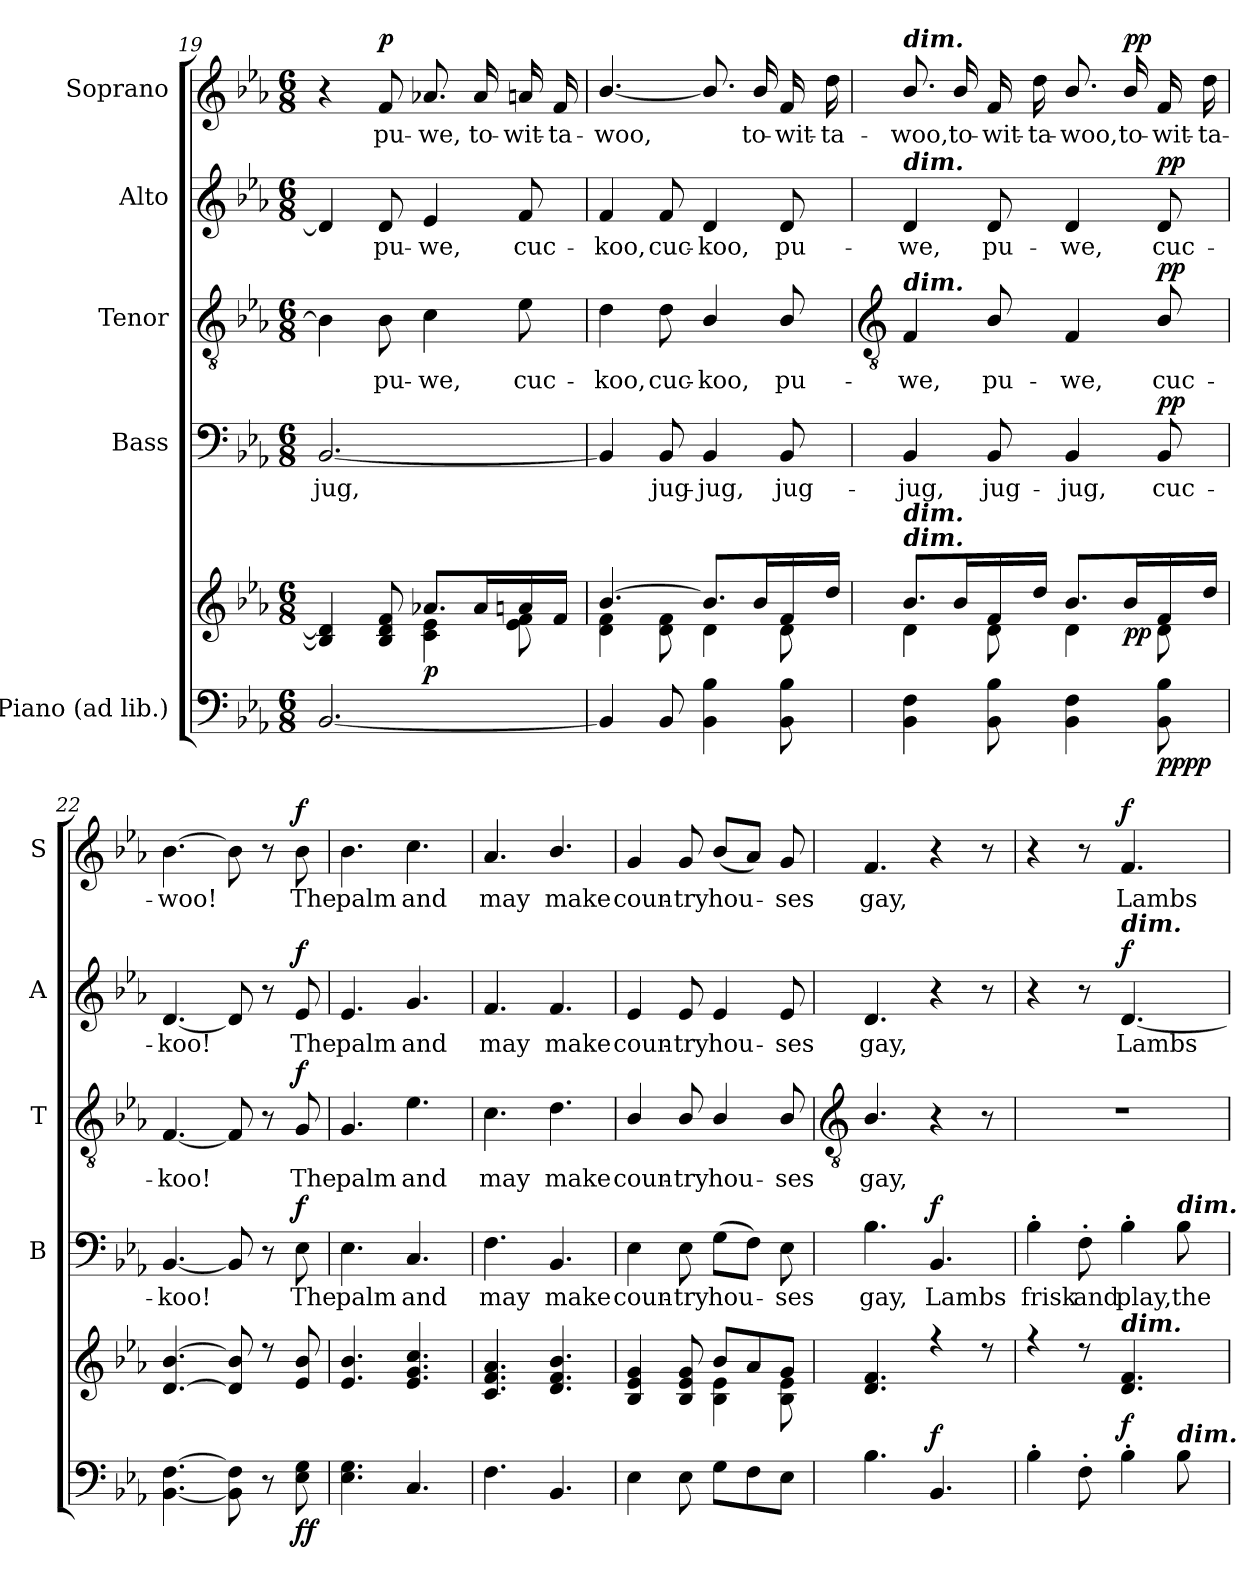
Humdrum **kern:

**kern	**kern	**dynam	**kern	**text	**dynam	**kern	**text	**dynam	**kern	**text	**dynam	**kern	**text	**dynam
*part5	*part5	*part5	*part4	*part4	*part4	*part3	*part3	*part3	*part2	*part2	*part2	*part1	*part1	*part1
*staff6	*staff5	*staff5/6	*staff4	*staff4	*staff4	*staff3	*staff3	*staff3	*staff2	*staff2	*staff2	*staff1	*staff1	*staff1
*I"Piano (ad lib.)	*	*	*I"Bass	*	*	*I"Tenor	*	*	*I"Alto	*	*	*I"Soprano	*	*
*	*	*	*I'B	*	*	*I'T	*	*	*I'A	*	*	*I'S	*	*
*clefF4	*clefG2	*	*clefF4	*	*	*clefGv2	*	*	*clefG2	*	*	*clefG2	*	*
*k[b-e-a-]	*k[b-e-a-]	*	*k[b-e-a-]	*	*	*k[b-e-a-]	*	*	*k[b-e-a-]	*	*	*k[b-e-a-]	*	*
*E-:	*E-:	*	*E-:	*	*	*E-:	*	*	*E-:	*	*	*E-:	*	*
*M6/8	*M6/8	*	*M6/8	*	*	*M6/8	*	*	*M6/8	*	*	*M6/8	*	*
=19	=19	=19	=19	=19	=19	=19	=19	=19	=19	=19	=19	=19	=19	=19
*	*^	*	*	*	*	*	*	*	*	*	*	*	*	*
!	!	!	!	!	!LO:LY:b	!	!	!	!	!	!	!	!	!	!
[2.BB-	4B-/] 4d/]	4.ryy	.	[2.BB-	-jug,	.	4B-]	.	.	4d]	.	.	4r	.	.
!	!	!	!	!	!	!	!	!LO:LY:b	!	!	!LO:LY:b	!	!	!LO:LY:b	!LO:DY:b
.	8B-/ 8d/ 8f/	.	.	.	.	.	8B-	pu-	.	8d	pu-	.	8f	pu-	p
!	!	!	!LO:DY:b	!	!	!	!	!LO:LY:b	!	!	!LO:LY:b	!	!	!LO:LY:b	!
.	8.a-X/L	4c\ 4e-\	p	.	.	.	4c	-we,	.	4e-	-we,	.	8.a-X	-we,	.
!	!	!	!	!	!	!	!	!	!	!	!	!	!	!LO:LY:b	!
.	16a-/L	.	.	.	.	.	.	.	.	.	.	.	16a-	to-	.
!	!	!	!	!	!	!	!	!LO:LY:b	!	!	!LO:LY:b	!	!	!LO:LY:b	!
.	16an/	8e-\ 8f\	.	.	.	.	8e-	cuc-	.	8f	cuc-	.	16an	-wit-	.
!	!	!	!	!	!	!	!	!	!	!	!	!	!	!LO:LY:b	!
.	16f/JJ	.	.	.	.	.	.	.	.	.	.	.	16f	-ta-	.
=20	=20	=20	=20	=20	=20	=20	=20	=20	=20	=20	=20	=20	=20	=20	=20
!	!	!	!	!	!	!	!	!LO:LY:b	!	!	!LO:LY:b	!	!	!LO:LY:b	!
4BB-]	[4.b-/	4d\ 4f\	.	4BB-]	.	.	4d	-koo,	.	4f	-koo,	.	[4.b-/	-woo,	.
!	!	!	!	!	!LO:LY:b	!	!	!LO:LY:b	!	!	!LO:LY:b	!	!	!	!
8BB-	.	8d\ 8f\	.	8BB-	jug-	.	8d	cuc-	.	8f	cuc-	.	.	.	.
!	!	!	!	!	!LO:LY:b	!	!	!LO:LY:b	!	!	!LO:LY:b	!	!	!	!
4BB- 4B-	8.b-/L]	4d\	.	4BB-	-jug,	.	4B-/	-koo,	.	4d	-koo,	.	8.b-/]	.	.
!	!	!	!	!	!	!	!	!	!	!	!	!	!	!LO:LY:b	!
.	16b-/L	.	.	.	.	.	.	.	.	.	.	.	16b-/	to-	.
!	!	!	!	!	!LO:LY:b	!	!	!LO:LY:b	!	!	!LO:LY:b	!	!	!LO:LY:b	!
8BB- 8B-	16f/	8d\	.	8BB-	jug-	.	8B-/	pu-	.	8d	pu-	.	16f	-wit-	.
!	!	!	!	!	!	!	!	!	!	!	!	!	!	!LO:LY:b	!
.	16dd/JJ	.	.	.	.	.	.	.	.	.	.	.	16dd	-ta-	.
!!LO:LB:g=z
=21	=21	=21	=21	=21	=21	=21	=21	=21	=21	=21	=21	=21	=21	=21	=21
*	*	*	*	*	*	*	*clefGv2	*	*	*	*	*	*	*	*
!	!	!	!	!	!	!	!	!	!	!	!	!	!LO:TX:a:Bi:t=dim.	!	!
!	!	!	!	!	!	!	!	!	!	!LO:TX:a:Bi:t=dim.	!	!	!	!	!
!	!	!	!	!	!	!	!LO:TX:a:Bi:t=dim.	!	!	!	!	!	!	!	!
!	!LO:TX:a:Bi:t=dim.	!	!	!	!	!	!	!	!	!	!	!	!	!	!
!	!LO:TX:a:Bi:t=dim.	!	!	!	!	!	!	!	!	!	!	!	!	!	!
!	!	!	!	!	!LO:LY:b	!	!	!LO:LY:b	!	!	!LO:LY:b	!	!	!LO:LY:b	!
4BB- 4F	8.b-/L	4d\	.	4BB-	-jug,	.	4F	-we,	.	4d	-we,	.	8.b-/	-woo,	.
!	!	!	!	!	!	!	!	!	!	!	!	!	!	!LO:LY:b	!
.	16b-/L	.	.	.	.	.	.	.	.	.	.	.	16b-/	to-	.
!	!	!	!	!	!LO:LY:b	!	!	!LO:LY:b	!	!	!LO:LY:b	!	!	!LO:LY:b	!
8BB- 8B-	16f/	8d\	.	8BB-	jug-	.	8B-/	pu-	.	8d	pu-	.	16f	-wit-	.
!	!	!	!	!	!	!	!	!	!	!	!	!	!	!LO:LY:b	!
.	16dd/JJ	.	.	.	.	.	.	.	.	.	.	.	16dd	-ta-	.
!	!	!	!	!	!LO:LY:b	!	!	!LO:LY:b	!	!	!LO:LY:b	!	!	!LO:LY:b	!
4BB- 4F	8.b-/L	4d\	.	4BB-	-jug,	.	4F	-we,	.	4d	-we,	.	8.b-/	-woo,	.
!	!	!	!LO:DY:b	!	!	!	!	!	!	!	!	!	!	!LO:LY:b	!LO:DY:b
.	16b-/L	.	pp	.	.	.	.	.	.	.	.	.	16b-/	to-	pp
!	!	!	!LO:DY:b=2	!	!LO:LY:b	!	!	!LO:LY:b	!	!	!LO:LY:b	!	!	!LO:LY:b	!
!	!	!	!LO:DY:n=1:b	!	!	!LO:DY:b	!	!	!LO:DY:b	!	!	!LO:DY:b	!	!	!
8BB- 8B-	16f/	8d\	pp pp	8BB-	cuc-	pp	8B-/	cuc-	pp	8d	cuc-	pp	16f	-wit-	.
!	!	!	!	!	!	!	!	!	!	!	!	!	!	!LO:LY:b	!
.	16dd/JJ	.	.	.	.	.	.	.	.	.	.	.	16dd	-ta-	.
=22	=22	=22	=22	=22	=22	=22	=22	=22	=22	=22	=22	=22	=22	=22	=22
!	!	!	!	!	!LO:LY:b	!	!	!LO:LY:b	!	!	!LO:LY:b	!	!	!LO:LY:b	!
[4.BB- [4.F	[4.d/ [4.b-/	2.ryy	.	[4.BB-	-koo!	.	[4.F	-koo!	.	[4.d	-koo!	.	[4.b-	-woo!	.
8BB-] 8F]	8d/] 8b-/]	.	.	8BB-]	.	.	8F]	.	.	8d]	.	.	8b-]	.	.
8r	8r	.	.	8r	.	.	8r	.	.	8r	.	.	8r	.	.
!	!	!	!LO:DY:b=2	!	!LO:LY:b	!	!	!LO:LY:b	!	!	!LO:LY:b	!	!	!LO:LY:b	!
!	!	!	!LO:DY:n=1:b	!	!	!LO:DY:b	!	!	!LO:DY:b	!	!	!LO:DY:b	!	!	!LO:DY:b
8E- 8G	8e-/ 8b-/	.	f f	8E-	The	f	8G	The	f	8e-	The	f	8b-	The	f
=23	=23	=23	=23	=23	=23	=23	=23	=23	=23	=23	=23	=23	=23	=23	=23
!	!	!LO:N:vis=1	!	!	!LO:LY:b	!	!	!LO:LY:b	!	!	!LO:LY:b	!	!	!LO:LY:b	!
4.E- 4.G	4.e-/ 4.b-/	2.ryy	.	4.E-	palm	.	4.G	palm	.	4.e-	palm	.	4.b-	palm	.
!	!	!	!	!	!LO:LY:b	!	!	!LO:LY:b	!	!	!LO:LY:b	!	!	!LO:LY:b	!
4.C	4.e-/ 4.g/ 4.cc/	.	.	4.C	and	.	4.e-	and	.	4.g	and	.	4.cc	and	.
=24	=24	=24	=24	=24	=24	=24	=24	=24	=24	=24	=24	=24	=24	=24	=24
!	!	!LO:N:vis=1	!	!	!LO:LY:b	!	!	!LO:LY:b	!	!	!LO:LY:b	!	!	!LO:LY:b	!
4.F	4.c/ 4.f/ 4.a-/	2.ryy	.	4.F	may	.	4.c	may	.	4.f	may	.	4.a-	may	.
!	!	!	!	!	!LO:LY:b	!	!	!LO:LY:b	!	!	!LO:LY:b	!	!	!LO:LY:b	!
4.BB-	4.d/ 4.f/ 4.b-/	.	.	4.BB-	make	.	4.d	make	.	4.f	make	.	4.b-/	make	.
=25	=25	=25	=25	=25	=25	=25	=25	=25	=25	=25	=25	=25	=25	=25	=25
!	!	!	!	!	!LO:LY:b	!	!	!LO:LY:b	!	!	!LO:LY:b	!	!	!LO:LY:b	!
4E-	4B-/ 4e-/ 4g/	4.ryy	.	4E-	coun-	.	4B-/	coun-	.	4e-	coun-	.	4g	coun-	.
!	!	!	!	!	!LO:LY:b	!	!	!LO:LY:b	!	!	!LO:LY:b	!	!	!LO:LY:b	!
8E-	8B-/ 8e-/ 8g/	.	.	8E-	-try	.	8B-/	-try	.	8e-	-try	.	8g	-try	.
!	!	!	!	!	!LO:LY:b	!	!	!LO:LY:b	!	!	!LO:LY:b	!	!	!LO:LY:b	!
8GL	8b-/L	4B-\ 4e-\	.	(>8GL	hou-	.	4B-/	hou-	.	4e-	hou-	.	(<8b-L	hou-	.
8F	8a-/	.	.	8FJ)	.	.	.	.	.	.	.	.	8a-J)	.	.
!	!	!	!	!	!LO:LY:b	!	!	!LO:LY:b	!	!	!LO:LY:b	!	!	!LO:LY:b	!
8E-J	8g/J	8B-\ 8e-\	.	8E-	ses	.	8B-/	-ses	.	8e-	-ses	.	8g	ses	.
!!LO:LB:g=z
=26	=26	=26	=26	=26	=26	=26	=26	=26	=26	=26	=26	=26	=26	=26	=26
*	*	*	*	*	*	*	*clefGv2	*	*	*	*	*	*	*	*
!	!	!LO:N:vis=1	!	!	!LO:LY:b	!	!	!LO:LY:b	!	!	!LO:LY:b	!	!	!LO:LY:b	!
4.B-	4.d/ 4.f/	2.ryy	.	4.B-	gay,	.	4.B-/	gay,	.	4.d	gay,	.	4.f	gay,	.
!	!	!	!LO:DY:a=2	!	!LO:LY:b	!LO:DY:b	!	!	!	!	!	!	!	!	!
4.BB-	4r	.	f	4.BB-	Lambs	f	4r	.	.	4r	.	.	4r	.	.
.	8r	.	.	.	.	.	8r	.	.	8r	.	.	8r	.	.
=27	=27	=27	=27	=27	=27	=27	=27	=27	=27	=27	=27	=27	=27	=27	=27
!	!	!LO:N:vis=1	!	!	!LO:LY:b	!	!LO:N:vis=1	!	!	!	!	!	!	!	!
4B-'	4r	2.ryy	.	4B-'	frisk	.	2.r	.	.	4r	.	.	4r	.	.
!	!	!	!	!	!LO:LY:b	!	!	!	!	!	!	!	!	!	!
8F'	8r	.	.	8F'	and	.	.	.	.	8r	.	.	8r	.	.
!	!	!	!	!	!	!	!	!	!	!LO:TX:a:Bi:t=dim.	!	!	!	!	!
!	!LO:TX:a:Bi:t=dim.	!	!	!	!	!	!	!	!	!	!	!	!	!	!
!	!	!	!LO:DY:b	!	!LO:LY:b	!	!	!	!	!	!LO:LY:b	!LO:DY:b	!	!LO:LY:b	!LO:DY:b
4B-'	4.d/ 4.f/	.	f	4B-'	play,	.	.	.	.	[4.d	Lambs	f	4.f	Lambs	f
!	!	!	!	!LO:TX:a:Bi:t=dim.	!	!	!	!	!	!	!	!	!	!	!
!LO:TX:a:Bi:t=dim.	!	!	!	!	!	!	!	!	!	!	!	!	!	!	!
!	!	!	!	!	!LO:LY:b	!	!	!	!	!	!	!	!	!	!
8B-	.	.	.	8B-	the	.	.	.	.	.	.	.	.	.	.
*	*v	*v	*	*	*	*	*	*	*	*	*	*	*	*	*
=	=	=	=	=	=	=	=	=	=	=	=	=	=	=
*-	*-	*-	*-	*-	*-	*-	*-	*-	*-	*-	*-	*-	*-	*-
